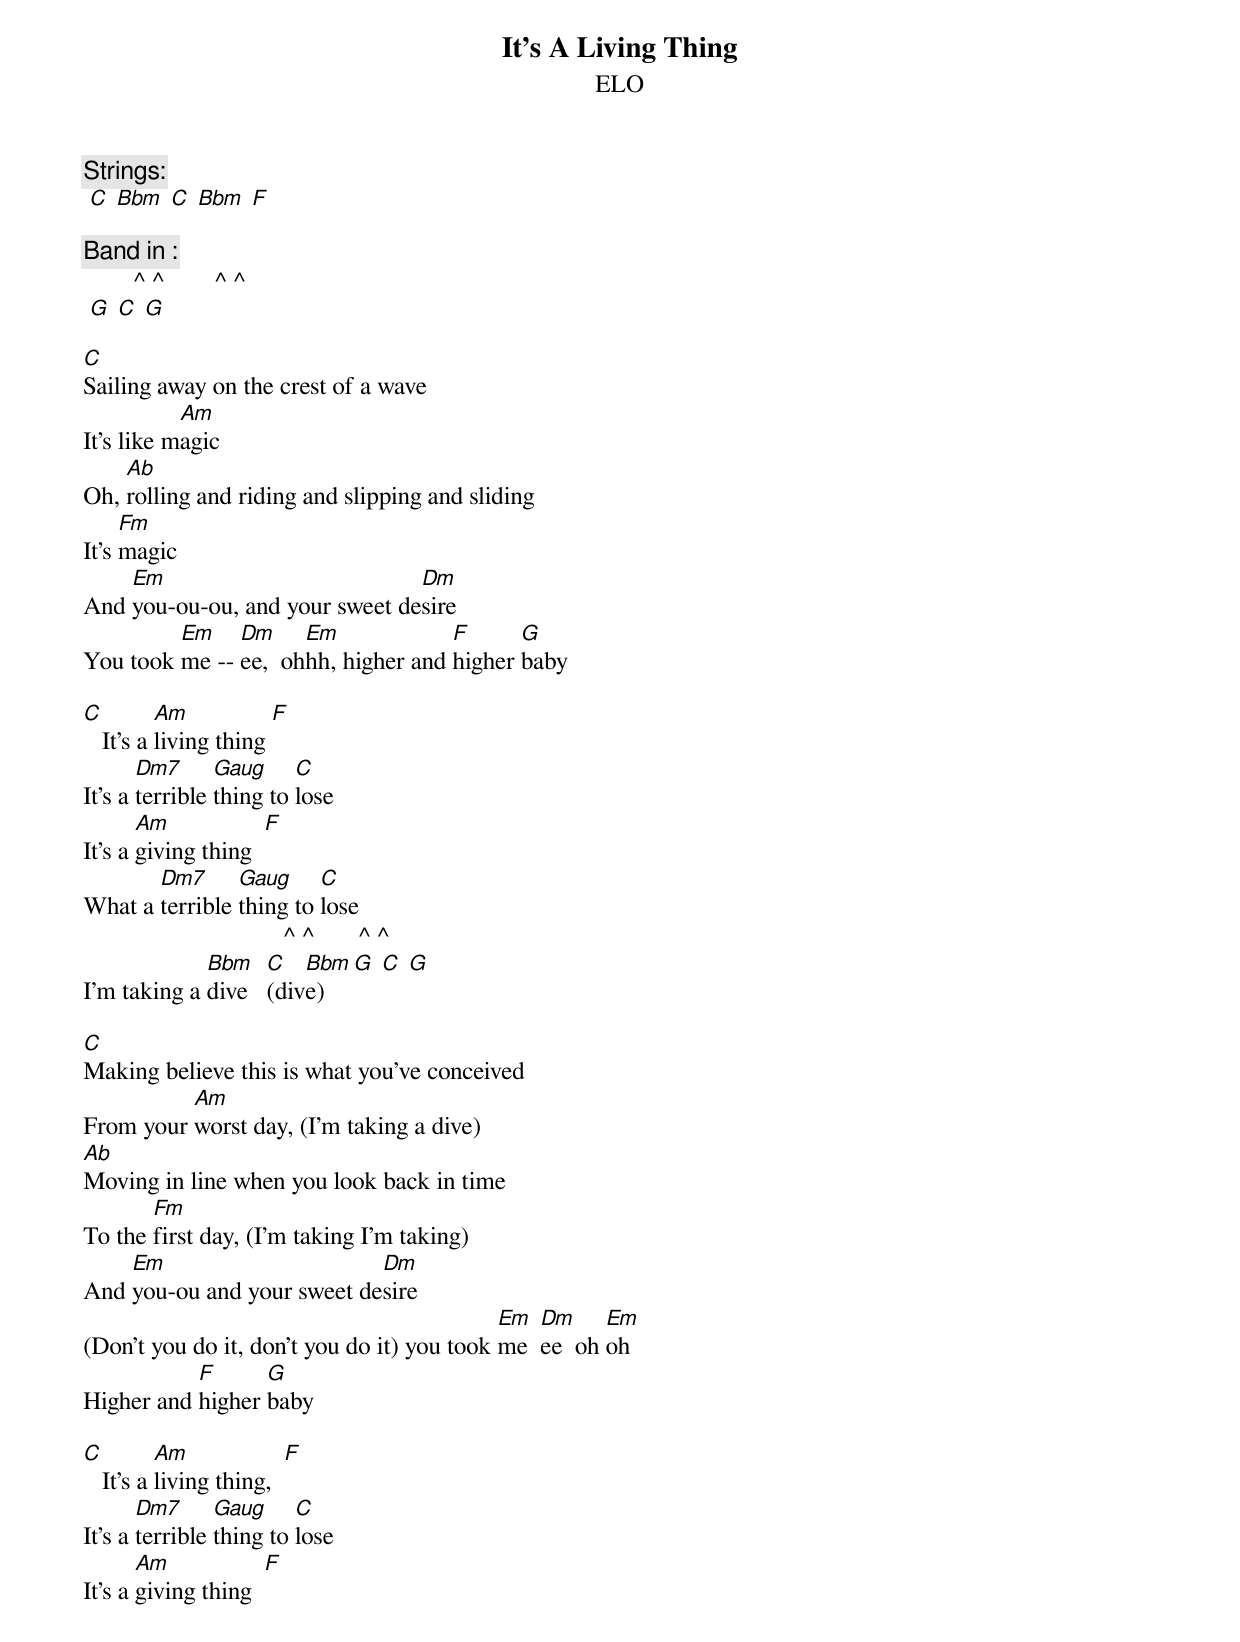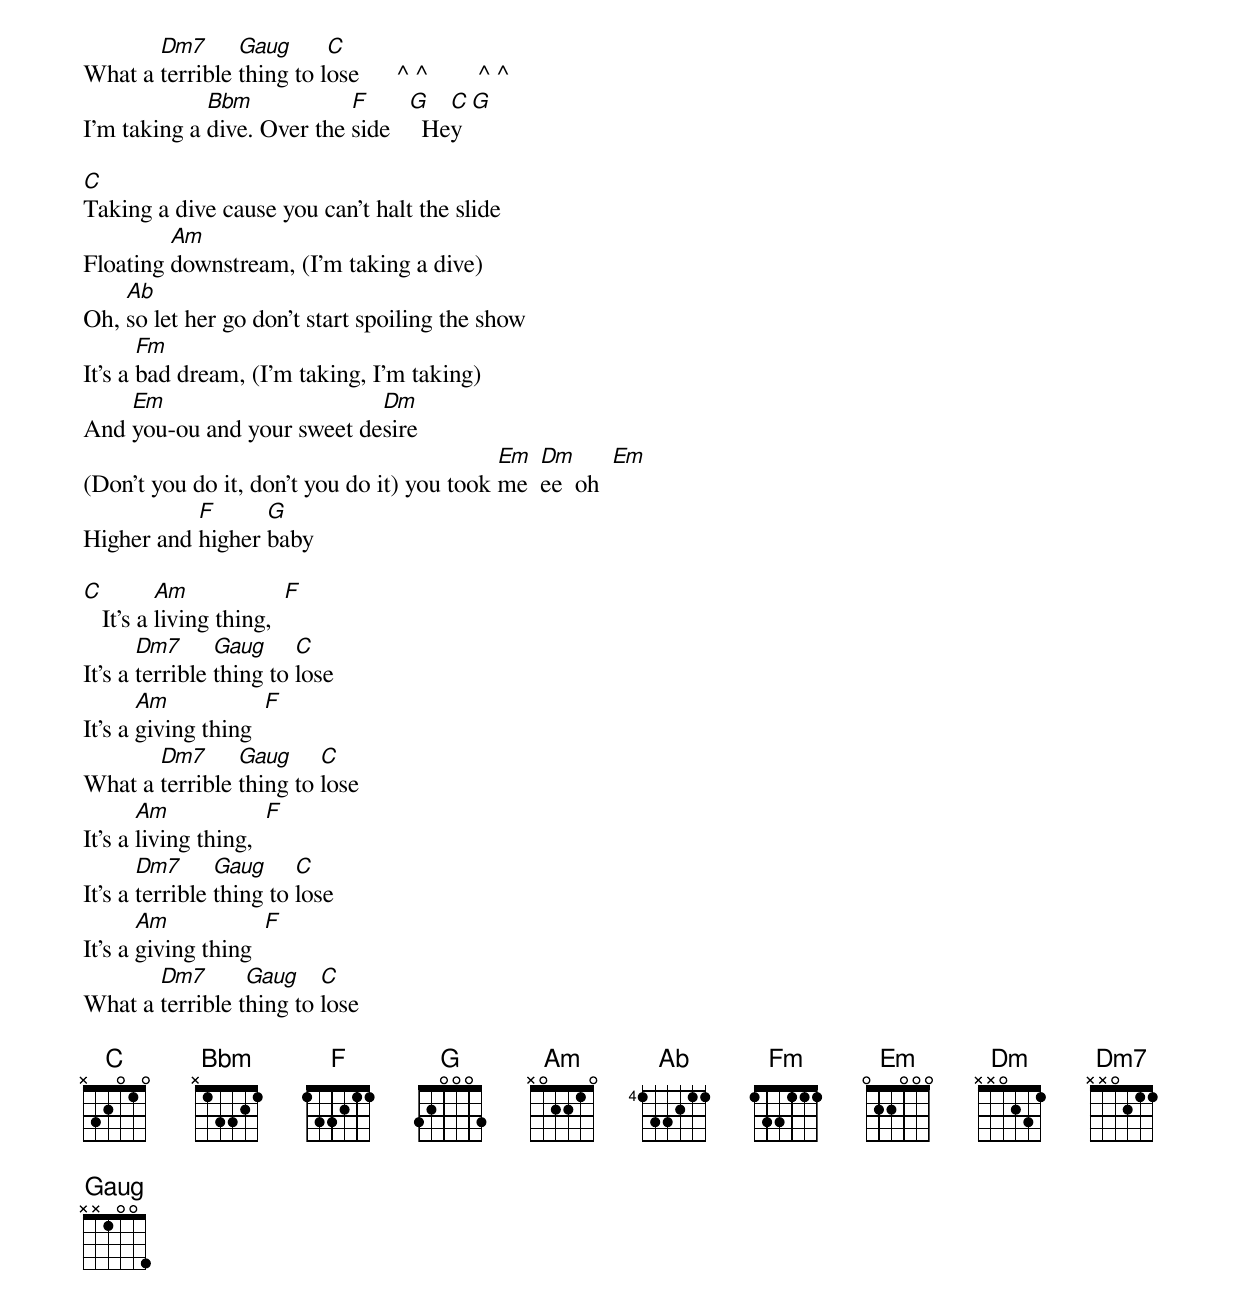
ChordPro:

{title: It’s A Living Thing}
{subtitle: ELO}


{c:Strings:}
 [C] [Bbm] [C] [Bbm] [F]

{c:Band in :}
        ^ ^        ^ ^
 [G] [C] [G]

[C]Sailing away on the crest of a wave
It's like m[Am]agic
Oh, [Ab]rolling and riding and slipping and sliding
It's [Fm]magic
And [Em]you-ou-ou, and your sweet de[Dm]sire
You took [Em]me -- [Dm]ee,  oh[Em]hh, higher and [F]higher [G]baby

[C]   It's a [Am]living thing [F]
It's a [Dm7]terrible [Gaug]thing to [C]lose
It's a [Am]giving thing  [F]
What a [Dm7]terrible [Gaug]thing to [C]lose
                                ^ ^       ^ ^
I'm taking a [Bbm]dive   [C](div[Bbm]e) [G] [C] [G]

[C]Making believe this is what you've conceived
From your [Am]worst day, (I'm taking a dive)
[Ab]Moving in line when you look back in time
To the [Fm]first day, (I'm taking I'm taking)
And [Em]you-ou and your sweet de[Dm]sire
(Don't you do it, don't you do it) you took [Em]me  [Dm]ee  oh [Em]oh
Higher and [F]higher [G]baby

[C]   It's a [Am]living thing,  [F]
It's a [Dm7]terrible [Gaug]thing to [C]lose
It's a [Am]giving thing  [F]
What a [Dm7]terrible [Gaug]thing to l[C]ose      ^ ^        ^ ^
I'm taking a [Bbm]dive. Over the [F]side   [G]  He[C]y [G]

[C]Taking a dive cause you can't halt the slide
Floating [Am]downstream, (I'm taking a dive)
Oh, [Ab]so let her go don't start spoiling the show
It's a [Fm]bad dream, (I'm taking, I'm taking)
And [Em]you-ou and your sweet de[Dm]sire
(Don't you do it, don't you do it) you took [Em]me  [Dm]ee  oh  [Em]
Higher and [F]higher [G]baby

[C]   It's a [Am]living thing,  [F]
It's a [Dm7]terrible [Gaug]thing to [C]lose
It's a [Am]giving thing  [F]
What a [Dm7]terrible [Gaug]thing to [C]lose
It's a [Am]living thing,  [F]
It's a [Dm7]terrible [Gaug]thing to [C]lose
It's a [Am]giving thing  [F]
What a [Dm7]terrible t[Gaug]hing to [C]lose

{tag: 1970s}
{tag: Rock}
